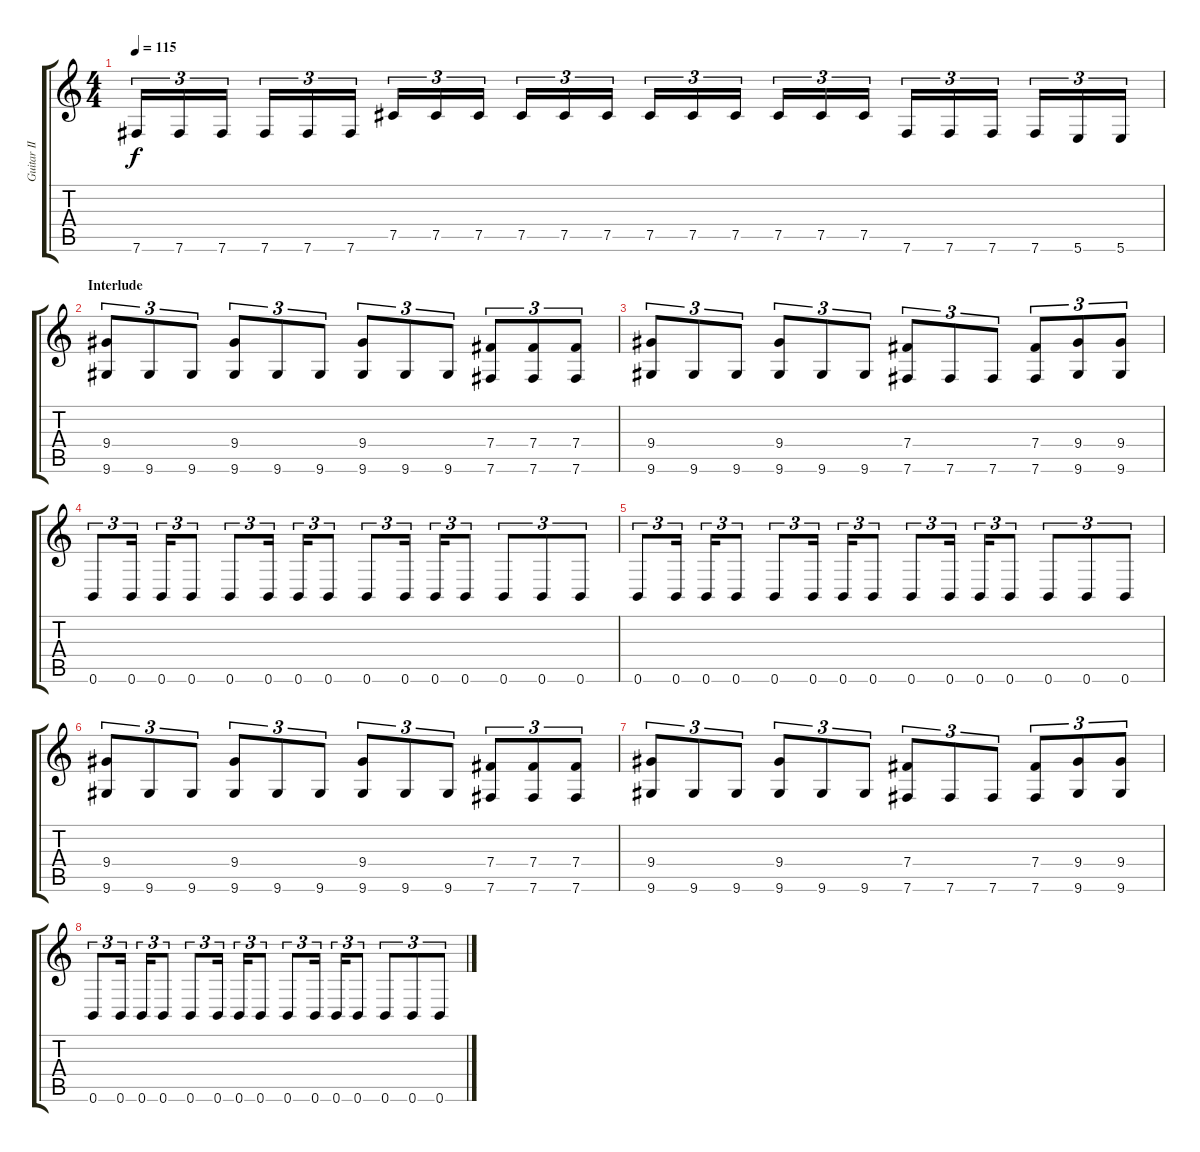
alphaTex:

\track ("Guitar II" "Guitar II") {instrument distortionguitar}
\staff {score tabs}
\tuning (Db4 Ab3 E3 B2 Gb2 B1) {hide}
\ts (4 4)
\tempo 115
\clef g2
\ks c
7.6.16{tu (3 2) dy f} 7.6.16{tu (3 2)} 7.6.16{tu (3 2)} 7.6.16{tu (3 2)} 7.6.16{tu (3 2)} 7.6.16{tu (3 2)} 7.5.16{tu (3 2)} 7.5.16{tu (3 2)} 7.5.16{tu (3 2)} 7.5.16{tu (3 2)} 7.5.16{tu (3 2)} 7.5.16{tu (3 2)} 7.5.16{tu (3 2)} 7.5.16{tu (3 2)} 7.5.16{tu (3 2)} 7.5.16{tu (3 2)} 7.5.16{tu (3 2)} 7.5.16{tu (3 2)} 7.6.16{tu (3 2)} 7.6.16{tu (3 2)} 7.6.16{tu (3 2)} 7.6.16{tu (3 2)} 5.6.16{tu (3 2)} 5.6.16{tu (3 2)} |
\section ("" "Interlude")
(9.4 9.6).8{tu (3 2)} 9.6.8{tu (3 2)} 9.6.8{tu (3 2)} (9.4 9.6).8{tu (3 2)} 9.6.8{tu (3 2)} 9.6.8{tu (3 2)} (9.4 9.6).8{tu (3 2)} 9.6.8{tu (3 2)} 9.6.8{tu (3 2)} (7.4 7.6).8{tu (3 2)} (7.4 7.6).8{tu (3 2)} (7.4 7.6).8{tu (3 2)} |
(9.4 9.6).8{tu (3 2)} 9.6.8{tu (3 2)} 9.6.8{tu (3 2)} (9.4 9.6).8{tu (3 2)} 9.6.8{tu (3 2)} 9.6.8{tu (3 2)} (7.4 7.6).8{tu (3 2)} 7.6.8{tu (3 2)} 7.6.8{tu (3 2)} (7.4 7.6).8{tu (3 2)} (9.4 9.6).8{tu (3 2)} (9.4 9.6).8{tu (3 2)} |
0.6.8{tu (3 2)} 0.6.16{tu (3 2)} 0.6.16{tu (3 2)} 0.6.8{tu (3 2)} 0.6.8{tu (3 2)} 0.6.16{tu (3 2)} 0.6.16{tu (3 2)} 0.6.8{tu (3 2)} 0.6.8{tu (3 2)} 0.6.16{tu (3 2)} 0.6.16{tu (3 2)} 0.6.8{tu (3 2)} 0.6.8{tu (3 2)} 0.6.8{tu (3 2)} 0.6.8{tu (3 2)} |
0.6.8{tu (3 2)} 0.6.16{tu (3 2)} 0.6.16{tu (3 2)} 0.6.8{tu (3 2)} 0.6.8{tu (3 2)} 0.6.16{tu (3 2)} 0.6.16{tu (3 2)} 0.6.8{tu (3 2)} 0.6.8{tu (3 2)} 0.6.16{tu (3 2)} 0.6.16{tu (3 2)} 0.6.8{tu (3 2)} 0.6.8{tu (3 2)} 0.6.8{tu (3 2)} 0.6.8{tu (3 2)} |
(9.4 9.6).8{tu (3 2)} 9.6.8{tu (3 2)} 9.6.8{tu (3 2)} (9.4 9.6).8{tu (3 2)} 9.6.8{tu (3 2)} 9.6.8{tu (3 2)} (9.4 9.6).8{tu (3 2)} 9.6.8{tu (3 2)} 9.6.8{tu (3 2)} (7.4 7.6).8{tu (3 2)} (7.4 7.6).8{tu (3 2)} (7.4 7.6).8{tu (3 2)} |
(9.4 9.6).8{tu (3 2)} 9.6.8{tu (3 2)} 9.6.8{tu (3 2)} (9.4 9.6).8{tu (3 2)} 9.6.8{tu (3 2)} 9.6.8{tu (3 2)} (7.4 7.6).8{tu (3 2)} 7.6.8{tu (3 2)} 7.6.8{tu (3 2)} (7.4 7.6).8{tu (3 2)} (9.4 9.6).8{tu (3 2)} (9.4 9.6).8{tu (3 2)} |
0.6.8{tu (3 2)} 0.6.16{tu (3 2)} 0.6.16{tu (3 2)} 0.6.8{tu (3 2)} 0.6.8{tu (3 2)} 0.6.16{tu (3 2)} 0.6.16{tu (3 2)} 0.6.8{tu (3 2)} 0.6.8{tu (3 2)} 0.6.16{tu (3 2)} 0.6.16{tu (3 2)} 0.6.8{tu (3 2)} 0.6.8{tu (3 2)} 0.6.8{tu (3 2)} 0.6.8{tu (3 2)}
